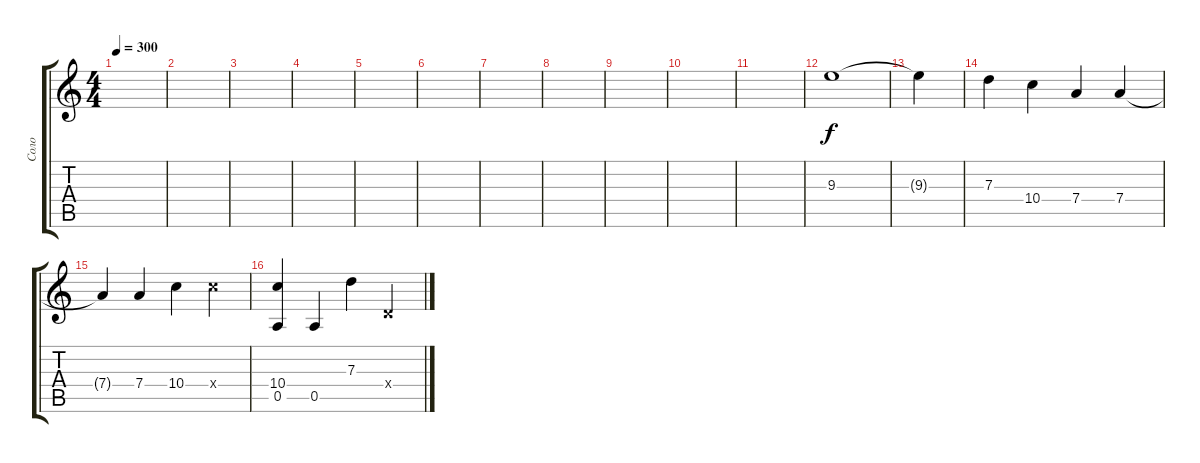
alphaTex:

\track ("Соло" "Соло") {instrument distortionguitar}
\staff {score tabs}
\tuning (E4 B3 G3 D3 A2 E2) {hide}
\ts (4 4)
\tempo 300
\clef g2
\ks c
|
|
|
|
|
|
|
|
|
|
|
9.3.1 |
9.3{t}.4 |
7.3.4 10.4.4 7.4.4 7.4.4 |
7.4{t}.4 7.4.4 10.4.4 10.4{x}.4 |
(10.4 0.5).4 0.5.4 7.3.4 0.4{x}.4
